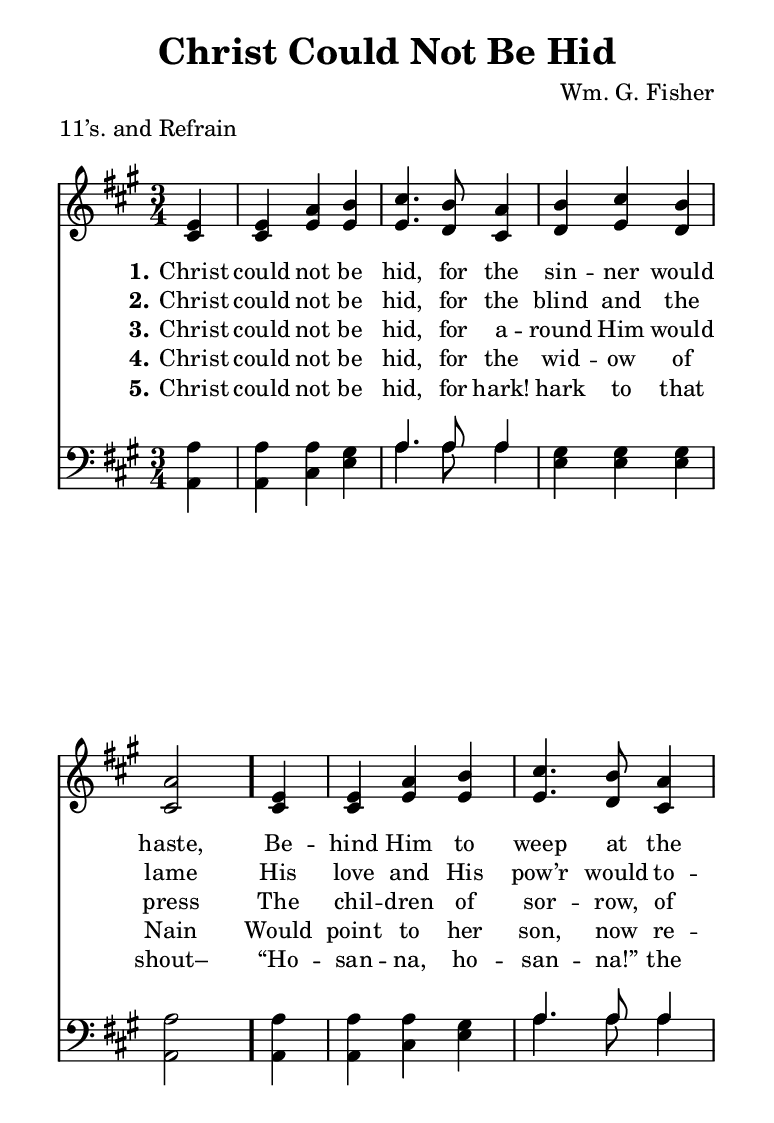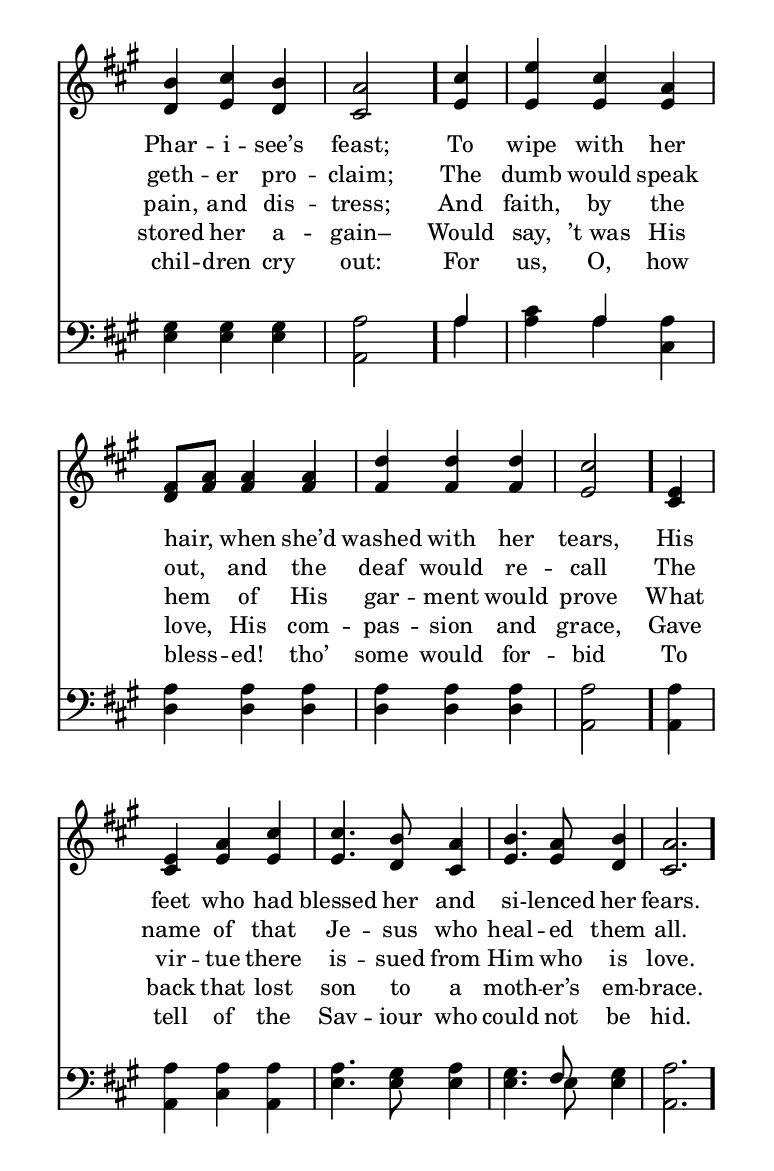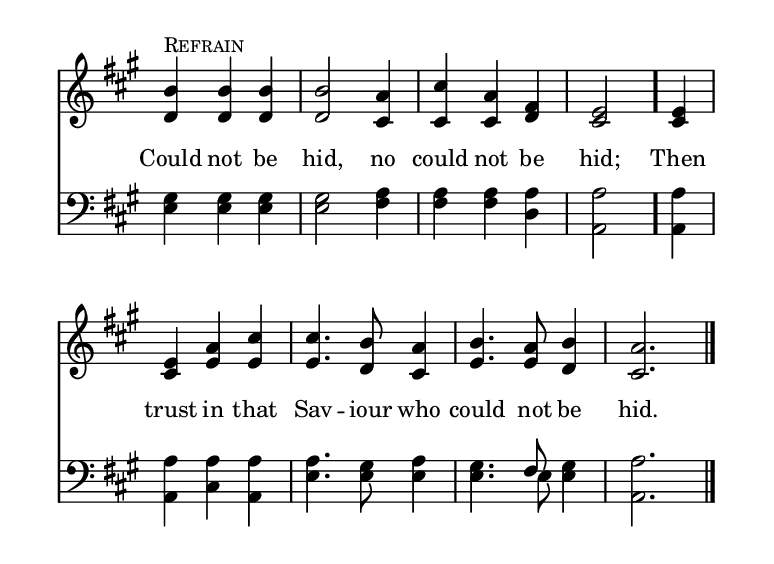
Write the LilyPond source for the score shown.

\include "common/global.ily"
\paper {
  \include "common/paper.ily"
  ragged-last-bottom = ##t
  system-count = #(cond (is-eogsized 5) (#t #f))
  page-count = #(cond (is-eogsized 2) (#t #f))
}

\header{
  hymnnumber = "297"
  title = "Christ Could Not Be Hid"
  tunename = ""
  meter = "11’s. and Refrain"
  poet = ""
  composer = "Wm. G. Fisher"
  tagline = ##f
}

global = {
  \include "common/overrides.ily"
  \override Staff.TimeSignature.style = #'numbered
  \time 3/4
  \override Score.MetronomeMark.transparent = ##t % hide all fermata changes too
  \tempo 4=100
  \key a \major
  \partial 4
  \autoBeamOff
}

notesSoprano = {
\global
\relative c' {

  e4 | e a b | cis4. b8 a4 | b cis b | a2
  e4 | e a b | cis4. b8 a4 | b cis b | a2
  cis4 | e cis a | fis8[ a] a4 a | d d d | cis2
  e,4 | e a cis | cis4. b8 a4 | b4. a8 b4 | a2.

  << s^\markup { \small \caps "Refrain" }
  { b4 b b | b2 a4 | cis a fis | e2 } >>
  e4 | e a cis | cis4. b8 a4 | b4. a8 b4 | a2.

  \bar "|."

}
}

notesAlto = {
\global
\relative e' {

  cis4 | cis e e | e4. d8 cis4 | d e d | cis2
  cis4 | cis e e | e4. d8 cis4 | d e d | cis2
  e4 | e e e | d8[ fis] fis4 fis | fis fis fis | e2
  cis4 | cis e e | e4. d8 cis4 | e4. e8 d4 | cis2.

  d4 d d | d2 cis4 | cis cis d | cis2
  cis4 | cis e e | e4. d8 cis4 | e4. e8 d4 | cis2.

}
}

notesTenor = {
\global
\relative a {

  a4 | a a gis | a4. a8 a4 | gis gis gis | a2
  a4 | a a gis | a4. a8 a4 | gis gis gis | a2
  a4 | cis a a | a a a | a a a | a2
  a4 | a a a | a4. gis8 a4 | gis4. fis8 gis4 | a2.

  gis4 gis gis | gis2 a4 | a a a | a2
  a4 | a a a | a4. gis8 a4 | gis4. fis8 gis4 | a2.

}
}

notesBass = {
\global
\relative f, {

  a4 | a cis e | a4. a8 a4 | e e e | a,2
  a4 | a cis e | a4. a8 a4 | e e e | a,2
  a'4 | a a cis, | d d d | d d d | a2
  a4 | a cis a | e'4. e8 e4 | e4. e8 e4 | a,2.

  e'4 e e | e2 fis4 | fis fis d | a2
  a4 | a cis a | e'4. e8 e4 | e4. e8 e4 | a,2.

}
}

Refrain = \lyricmode {

Could not be hid, no could not be hid; \bar "."
Then trust in that Sav -- iour who could not be hid. \bar "."

}

wordsA = \lyricmode {
\set stanza = "1."

Christ could not be hid, for the sin -- ner would haste, \bar "."
Be -- hind Him to weep at the Phar -- i -- see’s feast; \bar "."
To wipe with her hair, when she’d washed with her tears, \bar "."
His feet who had blessed her and si -- lenced her fears. \bar "."

}

wordsB = \lyricmode {
\set stanza = "2."

Christ could not be hid, for the blind and the lame
His love and His pow’r would to -- geth -- er pro -- claim;
The dumb would speak out, and the deaf would re -- call
The name of that Je -- sus who heal -- ed them all.

}

wordsC = \lyricmode {
\set stanza = "3."

Christ could not be hid, for a -- round Him would press
The chil -- dren of sor -- row, of pain, and dis -- tress;
And faith, by the hem of His gar -- ment would prove
What vir -- tue there is -- sued from Him who is love.

\Refrain

}

wordsD = \lyricmode {
\set stanza = "4."

Christ could not be hid, for the wid -- ow of Nain
Would point to her son, now re -- stored her a -- gain–
Would say, ’t_was His love, His com -- pas -- sion and grace,
Gave back that lost son to a moth -- er’s em -- brace.

}

wordsE = \lyricmode {
\set stanza = "5."

Christ could not be hid, for hark! hark to that shout–
“Ho -- san -- na, ho -- san -- na!” the chil -- dren cry out:
For us, O, how bless -- ed! tho’ some would for -- bid
To tell of the Sav -- iour who could not be hid.

}

\score {
  \context ChoirStaff <<
    \context Staff = upper <<
      \set Staff.autoBeaming = ##f
      \set ChoirStaff.systemStartDelimiter = #'SystemStartBar
      \set ChoirStaff.printPartCombineTexts = ##f
      \partcombine #'(2 . 9) \notesSoprano \notesAlto
      \context NullVoice = sopranos { \voiceOne << \notesSoprano >> }
      \context NullVoice = altos { \voiceTwo << \notesAlto >> }
      \context Lyrics = one   \lyricsto sopranos \wordsA
      \context Lyrics = two   \lyricsto sopranos \wordsB
      \context Lyrics = three \lyricsto sopranos \wordsC
      \context Lyrics = four  \lyricsto sopranos \wordsD
      \context Lyrics = five  \lyricsto sopranos \wordsE
    >>
    \context Staff = men <<
      \clef bass
      \set ChoirStaff.printPartCombineTexts = ##f
      \partcombine #'(2 . 9) \notesTenor \notesBass
      \context NullVoice = tenors { \voiceOne << \notesTenor >> }
      \context NullVoice = basses { \voiceTwo << \notesBass >> }
    >>
  >>
  \layout {
    \include "common/layout.ily"
  }
  \midi{
    \include "common/midi.ily"
  }
}

\version "2.19.49"  % necessary for upgrading to future LilyPond versions.

% vi:set et ts=2 sw=2 ai nocindent syntax=lilypond:
